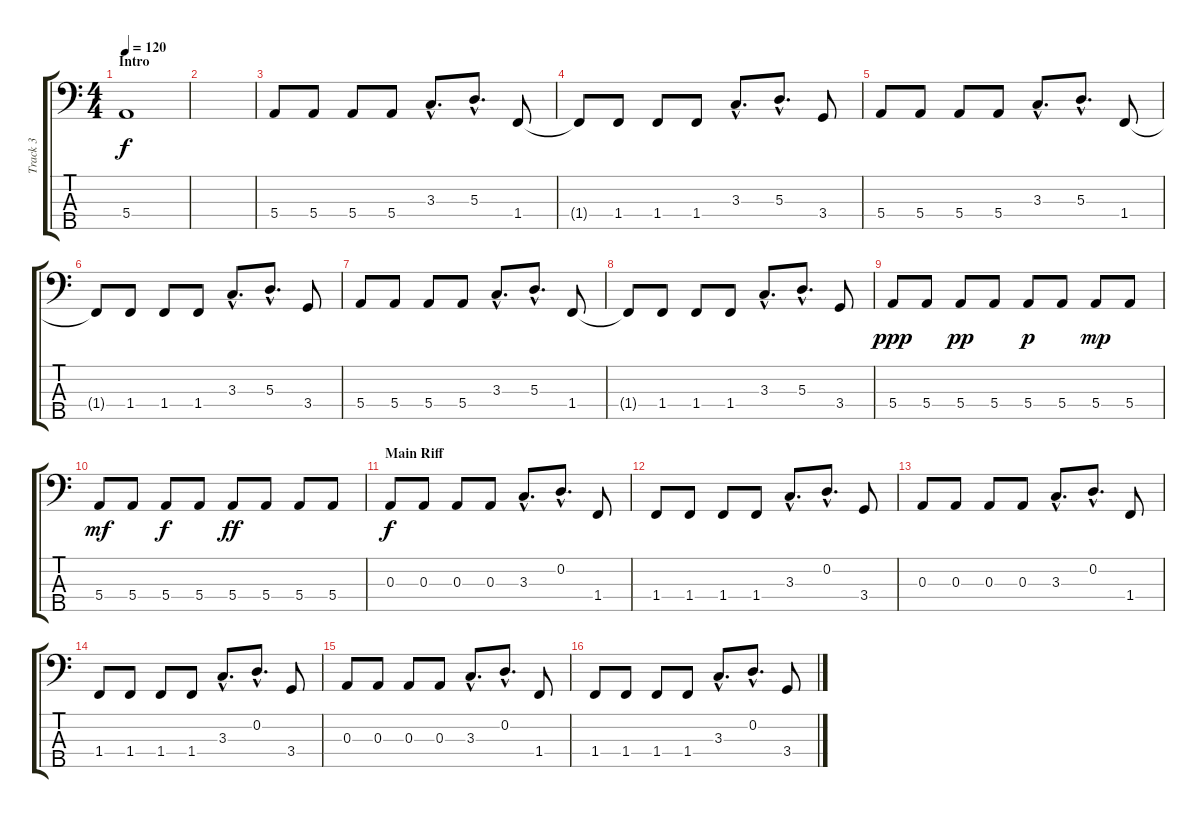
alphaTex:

\track ("Track 3" "Track 3") {instrument electricbassfinger}
\staff {score tabs}
\tuning (G2 D2 A1 E1 B0) {hide}
\ts (4 4)
\section ("" "Intro")
\tempo 120
\clef f4
\ks c
5.4.1{dy f instrument electricbassfinger} |
|
5.4.8 5.4.8 5.4.8 5.4.8 3.3{hac}.8{d} 5.3{hac}.8{d} 1.4.8 |
1.4{t}.8 1.4.8 1.4.8 1.4.8 3.3{hac}.8{d} 5.3{hac}.8{d} 3.4.8 |
5.4.8 5.4.8 5.4.8 5.4.8 3.3{hac}.8{d} 5.3{hac}.8{d} 1.4.8 |
1.4{t}.8 1.4.8 1.4.8 1.4.8 3.3{hac}.8{d} 5.3{hac}.8{d} 3.4.8 |
5.4.8 5.4.8 5.4.8 5.4.8 3.3{hac}.8{d} 5.3{hac}.8{d} 1.4.8 |
1.4{t}.8 1.4.8 1.4.8 1.4.8 3.3{hac}.8{d} 5.3{hac}.8{d} 3.4.8 |
5.4.8{dy ppp} 5.4.8 5.4.8{dy pp} 5.4.8 5.4.8{dy p} 5.4.8 5.4.8{dy mp} 5.4.8 |
5.4.8{dy mf} 5.4.8 5.4.8{dy f} 5.4.8 5.4.8{dy ff} 5.4.8 5.4.8 5.4.8 |
\section ("" "Main Riff")
0.3.8{dy f} 0.3.8 0.3.8 0.3.8 3.3{hac}.8{d} 0.2{hac}.8{d} 1.4.8 |
1.4.8 1.4.8 1.4.8 1.4.8 3.3{hac}.8{d} 0.2{hac}.8{d} 3.4.8 |
0.3.8 0.3.8 0.3.8 0.3.8 3.3{hac}.8{d} 0.2{hac}.8{d} 1.4.8 |
1.4.8 1.4.8 1.4.8 1.4.8 3.3{hac}.8{d} 0.2{hac}.8{d} 3.4.8 |
0.3.8 0.3.8 0.3.8 0.3.8 3.3{hac}.8{d} 0.2{hac}.8{d} 1.4.8 |
1.4.8 1.4.8 1.4.8 1.4.8 3.3{hac}.8{d} 0.2{hac}.8{d} 3.4.8
